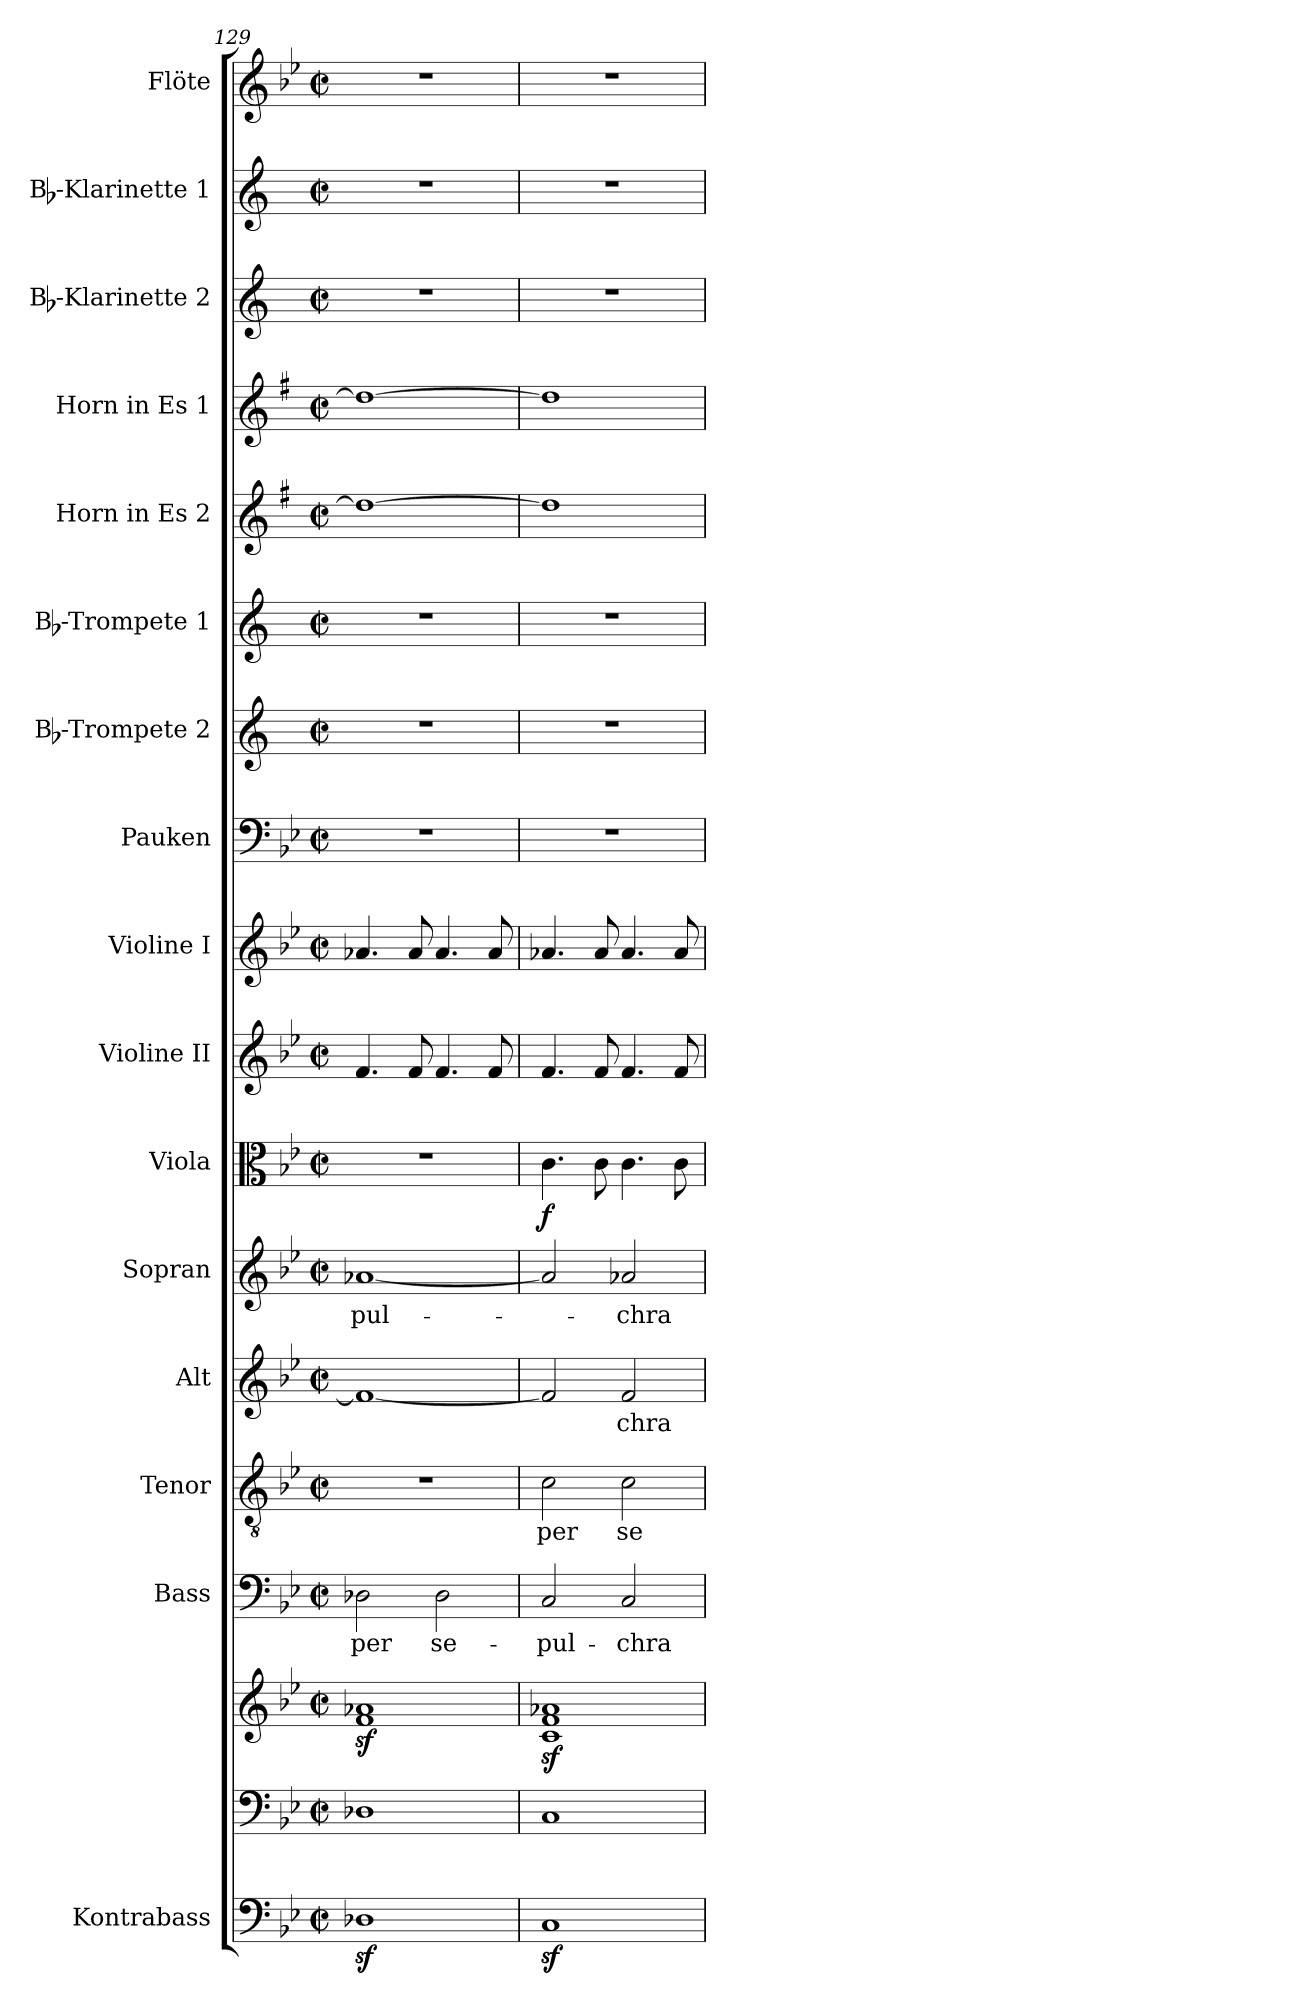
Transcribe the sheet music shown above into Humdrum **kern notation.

**kern	**kern	**kern	**kern	**text	**kern	**text	**kern	**text	**kern	**text	**kern	**dynam	**kern	**kern	**kern	**kern	**kern	**kern	**kern	**kern	**kern	**kern
*part17	*part16	*part16	*part15	*part15	*part14	*part14	*part13	*part13	*part12	*part12	*part11	*part11	*part10	*part9	*part8	*part7	*part6	*part5	*part4	*part3	*part2	*part1
*staff18	*staff17	*staff16	*staff15	*staff15	*staff14	*staff14	*staff13	*staff13	*staff12	*staff12	*staff11	*staff11	*staff10	*staff9	*staff8	*staff7	*staff6	*staff5	*staff4	*staff3	*staff2	*staff1
*I"Kontrabass	*	*	*I"Bass	*	*I"Tenor	*	*I"Alt	*	*I"Sopran	*	*I"Viola	*	*I"Violine II	*I"Violine I	*I"Pauken	*I"Bb-Trompete 2	*I"Bb-Trompete 1	*I"Horn in Es 2	*I"Horn in Es 1	*I"Bb-Klarinette 2	*I"Bb-Klarinette 1	*I"Flöte
*I'Kb.	*	*	*I'B.	*	*I'T.	*	*I'A.	*	*I'S.	*	*I'Vla.	*	*I'Vl. II	*I'Vl. I	*I'Pk.	*I'Bb Trp. 2	*I'Bb Trp. 1	*	*	*I'Bb Kl. 2	*I'Bb Kl. 1	*I'Fl.
!!LO:PB:g=z
*clefF4	*clefF4	*clefG2	*clefF4	*	*clefGv2	*	*clefG2	*	*clefG2	*	*clefC3	*	*clefG2	*clefG2	*clefF4	*clefG2	*clefG2	*clefG2	*clefG2	*clefG2	*clefG2	*clefG2
*ITrd7c12	*	*	*	*	*	*	*	*	*	*	*	*	*	*	*	*ITrd1c2	*ITrd1c2	*ITrd5c9	*ITrd5c9	*ITrd1c2	*ITrd1c2	*
*k[b-e-]	*k[b-e-]	*k[b-e-]	*k[b-e-]	*	*k[b-e-]	*	*k[b-e-]	*	*k[b-e-]	*	*k[b-e-]	*	*k[b-e-]	*k[b-e-]	*k[b-e-]	*k[b-e-]	*k[b-e-]	*k[b-e-]	*k[b-e-]	*k[b-e-]	*k[b-e-]	*k[b-e-]
*B-:	*B-:	*B-:	*B-:	*	*B-:	*	*B-:	*	*B-:	*	*B-:	*	*B-:	*B-:	*B-:	*B-:	*B-:	*B-:	*B-:	*B-:	*B-:	*B-:
*M2/2	*M2/2	*M2/2	*M2/2	*	*M2/2	*	*M2/2	*	*M2/2	*	*M2/2	*	*M2/2	*M2/2	*M2/2	*M2/2	*M2/2	*M2/2	*M2/2	*M2/2	*M2/2	*M2/2
*met(c|)	*met(c|)	*met(c|)	*met(c|)	*	*met(c|)	*	*met(c|)	*	*met(c|)	*	*met(c|)	*	*met(c|)	*met(c|)	*met(c|)	*met(c|)	*met(c|)	*met(c|)	*met(c|)	*met(c|)	*met(c|)	*met(c|)
=129	=129	=129	=129	=129	=129	=129	=129	=129	=129	=129	=129	=129	=129	=129	=129	=129	=129	=129	=129	=129	=129	=129
!	!	!	!	!LO:LY:b	!	!	!	!	!	!LO:LY:b	!	!	!	!	!	!	!	!	!	!	!	!
1DD-Xz<	1D-X	1fz< 1a-Xz<	2D-X\	per	1r	.	1f_	.	[1a-X	-pul-	1r	.	4.f/	4.a-X/	1r	1r	1r	1f_	1f_	1r	1r	1r
.	.	.	.	.	.	.	.	.	.	.	.	.	8f/	8a-/	.	.	.	.	.	.	.	.
!	!	!	!	!LO:LY:b	!	!	!	!	!	!	!	!	!	!	!	!	!	!	!	!	!	!
.	.	.	2D-\	se-	.	.	.	.	.	.	.	.	4.f/	4.a-/	.	.	.	.	.	.	.	.
.	.	.	.	.	.	.	.	.	.	.	.	.	8f/	8a-/	.	.	.	.	.	.	.	.
=130	=130	=130	=130	=130	=130	=130	=130	=130	=130	=130	=130	=130	=130	=130	=130	=130	=130	=130	=130	=130	=130	=130
!	!	!	!	!LO:LY:b	!	!LO:LY:b	!	!	!	!	!	!LO:DY:b	!	!	!	!	!	!	!	!	!	!
1CCz<	1C	1cz< 1fz< 1a-Xz<	2C/	-pul-	2c\	per	2f/]	.	2a-/]	.	4.c\	f	4.f/	4.a-X/	1r	1r	1r	1f]	1f]	1r	1r	1r
.	.	.	.	.	.	.	.	.	.	.	8c\	.	8f/	8a-/	.	.	.	.	.	.	.	.
!	!	!	!	!LO:LY:b	!	!LO:LY:b	!	!LO:LY:b	!	!LO:LY:b	!	!	!	!	!	!	!	!	!	!	!	!
.	.	.	2C/	-chra	2c\	se-	2f/	-chra	2a-X/	-chra	4.c\	.	4.f/	4.a-/	.	.	.	.	.	.	.	.
.	.	.	.	.	.	.	.	.	.	.	8c\	.	8f/	8a-/	.	.	.	.	.	.	.	.
=	=	=	=	=	=	=	=	=	=	=	=	=	=	=	=	=	=	=	=	=	=	=
*-	*-	*-	*-	*-	*-	*-	*-	*-	*-	*-	*-	*-	*-	*-	*-	*-	*-	*-	*-	*-	*-	*-
